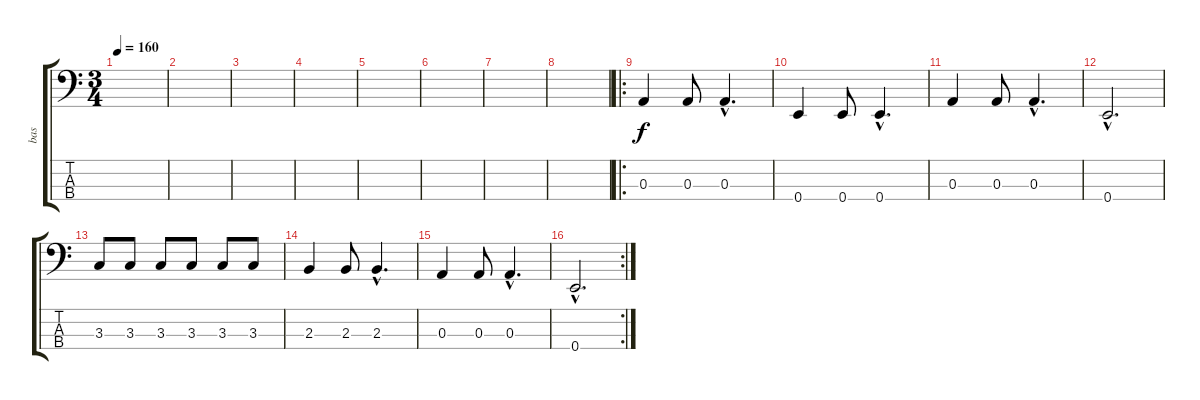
\track ("bas" "bas") {instrument electricbassfinger}
\staff {score tabs}
\tuning (G2 D2 A1 E1) {hide}
\ts (3 4)
\tempo 160
\clef f4
\ks c
|
|
|
|
|
|
|
|
\ro
0.3.4 0.3.8 0.3{hac}.4{d} |
0.4.4 0.4.8 0.4{hac}.4{d} |
0.3.4 0.3.8 0.3{hac}.4{d} |
0.4{hac}.2{d} |
3.3.8 3.3.8 3.3.8 3.3.8 3.3.8 3.3.8 |
2.3.4 2.3.8 2.3{hac}.4{d} |
0.3.4 0.3.8 0.3{hac}.4{d} |
\rc 2
0.4{hac}.2{d}
